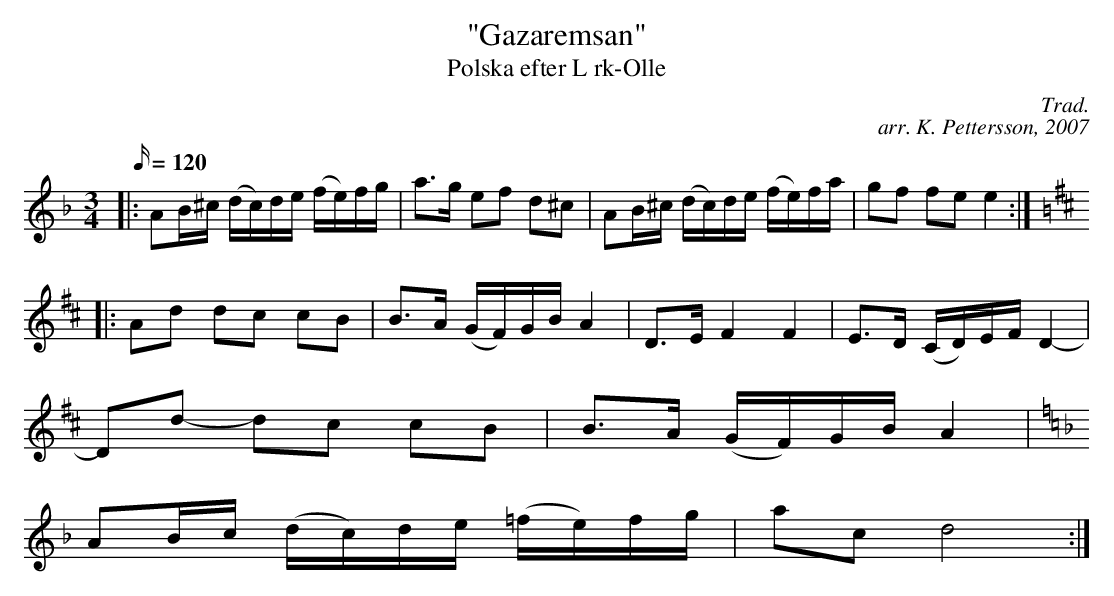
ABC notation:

X:1
T: "Gazaremsan"
T: Polska efter L rk-Olle
C: Trad.
C: arr. K. Pettersson, 2007
M: 3/4
L: 1/16
Q: 120
K: Dm
V: 1
|: A2B^c (dc)de (fe)fg | a3g e2f2 d2^c2 | A2B^c (dc)de (fe)fa | g2f2 f2e2 e4 :|
K: D
|: A2d2 d2c2 c2B2 | B3A (GF)GB A4 | D3E F4 F4 | E3D (CD)EF D4- |
D2d2- d2c2 c2B2 | B3A (GF)GB A4 |
K: Dm
A2Bc (dc)de (=fe)fg | a2c2 d8 :|
